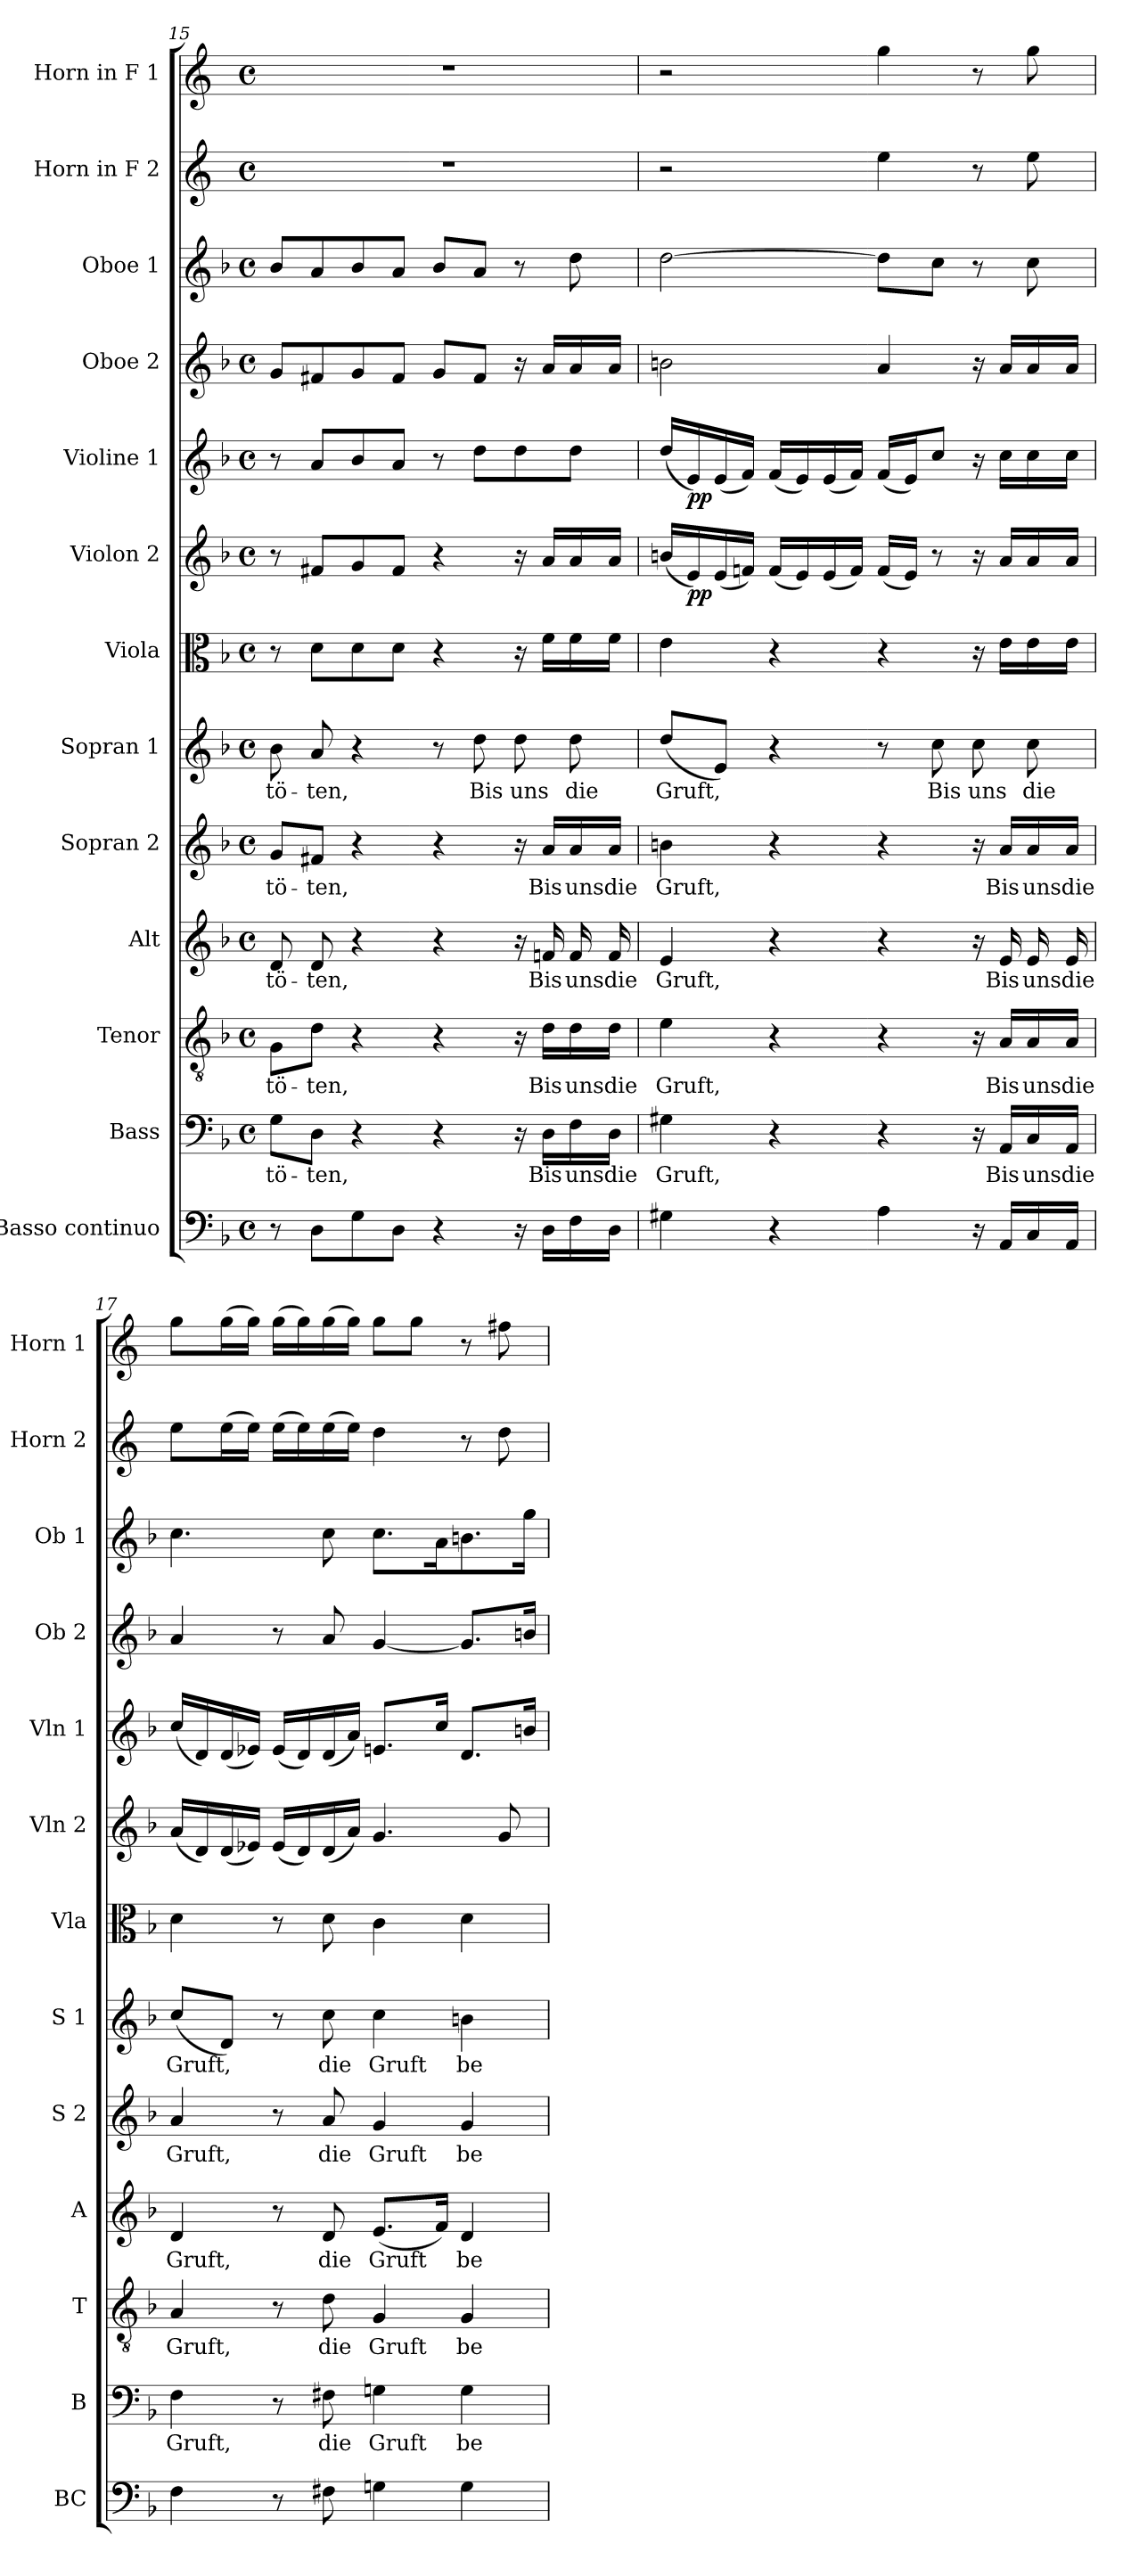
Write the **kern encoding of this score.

**kern	**kern	**text	**kern	**text	**kern	**text	**kern	**text	**kern	**text	**kern	**kern	**dynam	**kern	**dynam	**kern	**kern	**kern	**kern
*part13	*part12	*part12	*part11	*part11	*part10	*part10	*part9	*part9	*part8	*part8	*part7	*part6	*part6	*part5	*part5	*part4	*part3	*part2	*part1
*staff13	*staff12	*staff12	*staff11	*staff11	*staff10	*staff10	*staff9	*staff9	*staff8	*staff8	*staff7	*staff6	*staff6	*staff5	*staff5	*staff4	*staff3	*staff2	*staff1
*I"Basso continuo	*I"Bass	*	*I"Tenor	*	*I"Alt	*	*I"Sopran 2	*	*I"Sopran 1	*	*I"Viola	*I"Violon 2	*	*I"Violine 1	*	*I"Oboe 2	*I"Oboe 1	*I"Horn in F 2	*I"Horn in F 1
*I'BC	*I'B	*	*I'T	*	*I'A	*	*I'S 2	*	*I'S 1	*	*I'Vla	*I'Vln 2	*	*I'Vln 1	*	*I'Ob 2	*I'Ob 1	*I'Horn 2	*I'Horn 1
*clefF4	*clefF4	*	*clefGv2	*	*clefG2	*	*clefG2	*	*clefG2	*	*clefC3	*clefG2	*	*clefG2	*	*clefG2	*clefG2	*clefG2	*clefG2
*ITrd7c12	*	*	*	*	*	*	*	*	*	*	*	*	*	*	*	*	*	*ITrd4c7	*ITrd4c7
*k[b-]	*k[b-]	*	*k[b-]	*	*k[b-]	*	*k[b-]	*	*k[b-]	*	*k[b-]	*k[b-]	*	*k[b-]	*	*k[b-]	*k[b-]	*k[b-]	*k[b-]
*M4/4	*M4/4	*	*M4/4	*	*M4/4	*	*M4/4	*	*M4/4	*	*M4/4	*M4/4	*	*M4/4	*	*M4/4	*M4/4	*M4/4	*M4/4
*met(c)	*met(c)	*	*met(c)	*	*met(c)	*	*met(c)	*	*met(c)	*	*met(c)	*met(c)	*	*met(c)	*	*met(c)	*met(c)	*met(c)	*met(c)
=15	=15	=15	=15	=15	=15	=15	=15	=15	=15	=15	=15	=15	=15	=15	=15	=15	=15	=15	=15
!	!	!LO:LY:b	!	!LO:LY:b	!	!LO:LY:b	!	!LO:LY:b	!	!LO:LY:b	!	!	!	!	!	!	!	!	!
8r	8G\L	tö-	8G\L	tö-	8d/	tö-	8g/L	tö-	8b-\	tö-	8r	8r	.	8r	.	8g/L	8b-/L	1r	1r
!	!	!LO:LY:b	!	!LO:LY:b	!	!LO:LY:b	!	!LO:LY:b	!	!LO:LY:b	!	!	!	!	!	!	!	!	!
8DD\L	8D\J	-ten,	8d\J	-ten,	8d/	-ten,	8f#X/J	-ten,	8a/	-ten,	8d\L	8f#X/L	.	8a/L	.	8f#X/	8a/	.	.
8GG\	4r	.	4r	.	4r	.	4r	.	4r	.	8d\	8g/	.	8b-/	.	8g/	8b-/	.	.
8DD\J	.	.	.	.	.	.	.	.	.	.	8d\J	8f#/J	.	8a/J	.	8f#/J	8a/J	.	.
4r	4r	.	4r	.	4r	.	4r	.	8r	.	4r	4r	.	8r	.	8g/L	8b-/L	.	.
!	!	!	!	!	!	!	!	!	!	!LO:LY:b	!	!	!	!	!	!	!	!	!
.	.	.	.	.	.	.	.	.	8dd\	Bis	.	.	.	8dd\L	.	8f#/J	8a/J	.	.
!	!	!	!	!	!	!	!	!	!	!LO:LY:b	!	!	!	!	!	!	!	!	!
16r	16r	.	16r	.	16r	.	16r	.	8dd\	uns	16r	16r	.	8dd\	.	16r	8r	.	.
!	!	!LO:LY:b	!	!LO:LY:b	!	!LO:LY:b	!	!LO:LY:b	!	!	!	!	!	!	!	!	!	!	!
16DD\LL	16D\LL	Bis	16d\LL	Bis	16fni/	Bis	16a/LL	Bis	.	.	16f\LL	16a/LL	.	.	.	16a/LL	.	.	.
!	!	!LO:LY:b	!	!LO:LY:b	!	!LO:LY:b	!	!LO:LY:b	!	!LO:LY:b	!	!	!	!	!	!	!	!	!
16FF\	16F\	uns	16d\	uns	16f/	uns	16a/	uns	8dd\	die	16f\	16a/	.	8dd\J	.	16a/	8dd\	.	.
!	!	!LO:LY:b	!	!LO:LY:b	!	!LO:LY:b	!	!LO:LY:b	!	!	!	!	!	!	!	!	!	!	!
16DD\JJ	16D\JJ	die	16d\JJ	die	16f/	die	16a/JJ	die	.	.	16f\JJ	16a/JJ	.	.	.	16a/JJ	.	.	.
=16	=16	=16	=16	=16	=16	=16	=16	=16	=16	=16	=16	=16	=16	=16	=16	=16	=16	=16	=16
!	!	!LO:LY:b	!	!LO:LY:b	!	!LO:LY:b	!	!LO:LY:b	!	!LO:LY:b	!	!	!	!	!	!	!	!	!
4GG#X\	4G#X\	Gruft,	4e\	Gruft,	4e/	Gruft,	4bn\	Gruft,	(<8dd/L	Gruft,	4e\	(<16bn/LL	.	(<16dd/LL	.	2bn\	[2dd\	2r	2r
!	!	!	!	!	!	!	!	!	!	!	!	!	!LO:DY:b	!	!LO:DY:b	!	!	!	!
.	.	.	.	.	.	.	.	.	.	.	.	16e/)	pp	16e/)	pp	.	.	.	.
.	.	.	.	.	.	.	.	.	8e/J)	.	.	(<16e/	.	(<16e/	.	.	.	.	.
.	.	.	.	.	.	.	.	.	.	.	.	16fni/JJ)	.	16f/JJ)	.	.	.	.	.
4r	4r	.	4r	.	4r	.	4r	.	4r	.	4r	(<16f/LL	.	(<16f/LL	.	.	.	.	.
.	.	.	.	.	.	.	.	.	.	.	.	16e/)	.	16e/)	.	.	.	.	.
.	.	.	.	.	.	.	.	.	.	.	.	(<16e/	.	(<16e/	.	.	.	.	.
.	.	.	.	.	.	.	.	.	.	.	.	16f/JJ)	.	16f/JJ)	.	.	.	.	.
4AA\	4r	.	4r	.	4r	.	4r	.	8r	.	4r	(<16f/LL	.	(<16f/LL	.	4a/	8dd\L]	4a\	4cc\
.	.	.	.	.	.	.	.	.	.	.	.	16e/JJ)	.	16e/J)	.	.	.	.	.
!	!	!	!	!	!	!	!	!	!	!LO:LY:b	!	!	!	!	!	!	!	!	!
.	.	.	.	.	.	.	.	.	8cc\	Bis	.	8r	.	8cc/J	.	.	8cc\J	.	.
!	!	!	!	!	!	!	!	!	!	!LO:LY:b	!	!	!	!	!	!	!	!	!
16r	16r	.	16r	.	16r	.	16r	.	8cc\	uns	16r	16r	.	16r	.	16r	8r	8r	8r
!	!	!LO:LY:b	!	!LO:LY:b	!	!LO:LY:b	!	!LO:LY:b	!	!	!	!	!	!	!	!	!	!	!
16AAA/LL	16AA/LL	Bis	16A/LL	Bis	16e/	Bis	16a/LL	Bis	.	.	16e\LL	16a/LL	.	16cc\LL	.	16a/LL	.	.	.
!	!	!LO:LY:b	!	!LO:LY:b	!	!LO:LY:b	!	!LO:LY:b	!	!LO:LY:b	!	!	!	!	!	!	!	!	!
16CC/	16C/	uns	16A/	uns	16e/	uns	16a/	uns	8cc\	die	16e\	16a/	.	16cc\	.	16a/	8cc\	8a\	8cc\
!	!	!LO:LY:b	!	!LO:LY:b	!	!LO:LY:b	!	!LO:LY:b	!	!	!	!	!	!	!	!	!	!	!
16AAA/JJ	16AA/JJ	die	16A/JJ	die	16e/	die	16a/JJ	die	.	.	16e\JJ	16a/JJ	.	16cc\JJ	.	16a/JJ	.	.	.
=17	=17	=17	=17	=17	=17	=17	=17	=17	=17	=17	=17	=17	=17	=17	=17	=17	=17	=17	=17
!	!	!LO:LY:b	!	!LO:LY:b	!	!LO:LY:b	!	!LO:LY:b	!	!LO:LY:b	!	!	!	!	!	!	!	!	!
4FF\	4F\	Gruft,	4A/	Gruft,	4d/	Gruft,	4a/	Gruft,	(<8cc/L	Gruft,	4d\	(<16a/LL	.	(<16cc/LL	.	4a/	4.cc\	8a\L	8cc\L
.	.	.	.	.	.	.	.	.	.	.	.	16d/)	.	16d/)	.	.	.	.	.
.	.	.	.	.	.	.	.	.	8d/J)	.	.	(<16d/	.	(<16d/	.	.	.	(>16a\L	(>16cc\L
.	.	.	.	.	.	.	.	.	.	.	.	16e-X/JJ)	.	16e-X/JJ)	.	.	.	16a\JJ)	16cc\JJ)
8r	8r	.	8r	.	8r	.	8r	.	8r	.	8r	(<16e-/LL	.	(<16e-/LL	.	8r	.	(>16a\LL	(>16cc\LL
.	.	.	.	.	.	.	.	.	.	.	.	16d/)	.	16d/)	.	.	.	16a\)	16cc\)
!	!	!LO:LY:b	!	!LO:LY:b	!	!LO:LY:b	!	!LO:LY:b	!	!LO:LY:b	!	!	!	!	!	!	!	!	!
8FF#X\	8F#X\	die	8d\	die	8d/	die	8a/	die	8cc\	die	8d\	(<16d/	.	(<16d/	.	8a/	8cc\	(>16a\	(>16cc\
.	.	.	.	.	.	.	.	.	.	.	.	16a/JJ)	.	16a/JJ)	.	.	.	16a\JJ)	16cc\JJ)
!	!	!LO:LY:b	!	!LO:LY:b	!	!LO:LY:b	!	!LO:LY:b	!	!LO:LY:b	!	!	!	!	!	!	!	!	!
4GGni\	4Gni\	Gruft	4G/	Gruft	(<8.e/L	Gruft	4g/	Gruft	4cc\	Gruft	4c\	4.g/	.	8.en!/L	.	[4g/	8.cc\L	4g\	8cc\L
.	.	.	.	.	.	.	.	.	.	.	.	.	.	.	.	.	.	.	8cc\J
.	.	.	.	.	16f/Jk)	.	.	.	.	.	.	.	.	16cc/Jk	.	.	16a\K	.	.
!	!	!LO:LY:b	!	!LO:LY:b	!	!LO:LY:b	!	!LO:LY:b	!	!LO:LY:b	!	!	!	!	!	!	!	!	!
4GG\	4G\	be-	4G/	be-	4d/	be-	4g/	be-	4bn\	be-	4d\	.	.	8.d/L	.	8.g/L]	8.bn\	8r	8r
.	.	.	.	.	.	.	.	.	.	.	.	8g/	.	.	.	.	.	8g\	8bn\
.	.	.	.	.	.	.	.	.	.	.	.	.	.	16bn/Jk	.	16bn/Jk	16gg\Jk	.	.
=	=	=	=	=	=	=	=	=	=	=	=	=	=	=	=	=	=	=	=
*-	*-	*-	*-	*-	*-	*-	*-	*-	*-	*-	*-	*-	*-	*-	*-	*-	*-	*-	*-
